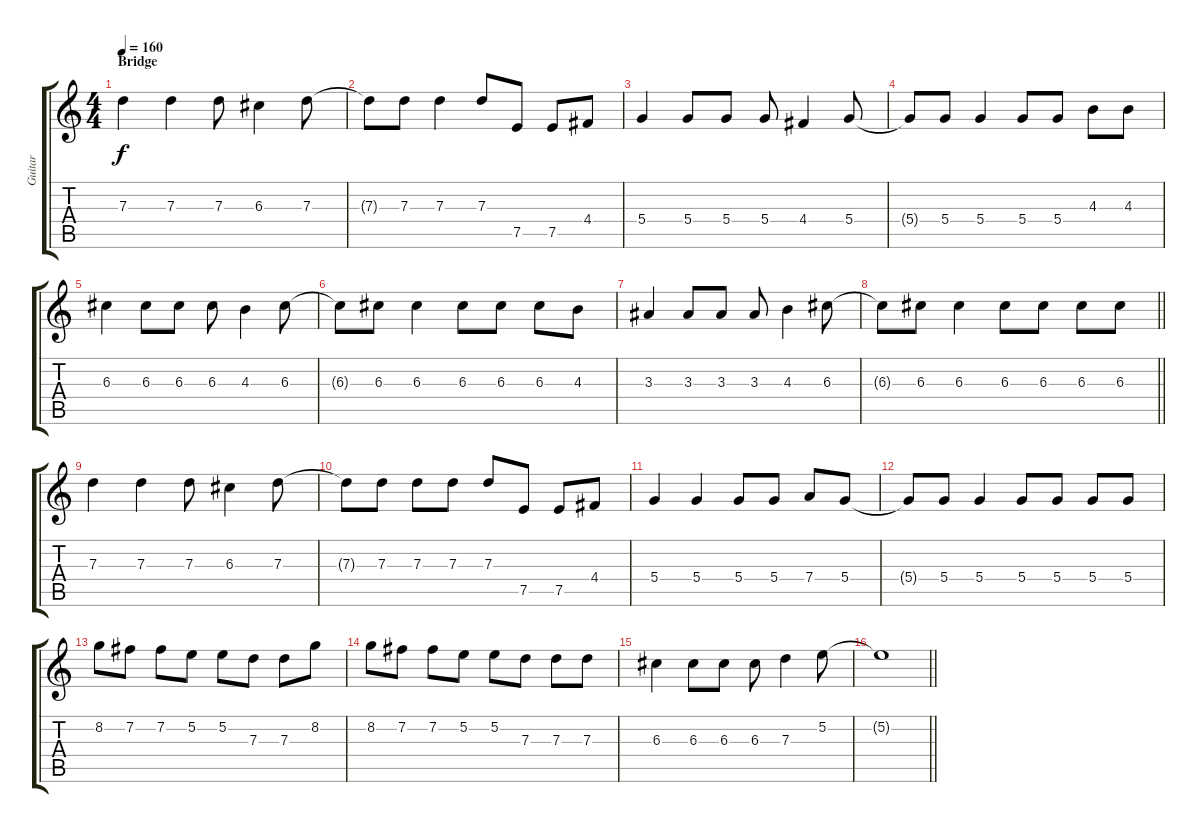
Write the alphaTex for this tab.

\track ("Guitar" "Guitar") {instrument acousticguitarsteel}
\staff {score tabs}
\tuning (E4 B3 G3 D3 A2 E2) {hide}
\ts (4 4)
\section ("" "Bridge")
\tempo 160
\clef g2
\ks c
7.3.4{dy f} 7.3.4 7.3.8 6.3.4 7.3.8 |
7.3{t}.8 7.3.8 7.3.4 7.3.8 7.5.8 7.5.8 4.4.8 |
5.4.4 5.4.8 5.4.8 5.4.8 4.4.4 5.4.8 |
5.4{t}.8 5.4.8 5.4.4 5.4.8 5.4.8 4.3.8 4.3.8 |
6.3.4 6.3.8 6.3.8 6.3.8 4.3.4 6.3.8 |
6.3{t}.8 6.3.8 6.3.4 6.3.8 6.3.8 6.3.8 4.3.8 |
3.3.4 3.3.8 3.3.8 3.3.8 4.3.4 6.3.8 |
\barLineRight lightlight
6.3{t}.8 6.3.8 6.3.4 6.3.8 6.3.8 6.3.8 6.3.8 |
7.3.4{instrument overdrivenguitar} 7.3.4 7.3.8 6.3.4 7.3.8 |
7.3{t}.8 7.3.8 7.3.8 7.3.8 7.3.8 7.5.8 7.5.8 4.4.8 |
5.4.4 5.4.4 5.4.8 5.4.8 7.4.8 5.4.8 |
5.4{t}.8 5.4.8 5.4.4 5.4.8 5.4.8 5.4.8 5.4.8 |
8.2.8 7.2.8 7.2.8 5.2.8 5.2.8 7.3.8 7.3.8 8.2.8 |
8.2.8 7.2.8 7.2.8 5.2.8 5.2.8 7.3.8 7.3.8 7.3.8 |
6.3.4 6.3.8 6.3.8 6.3.8 7.3.4 5.2.8 |
\barLineRight lightlight
5.2{t}.1
